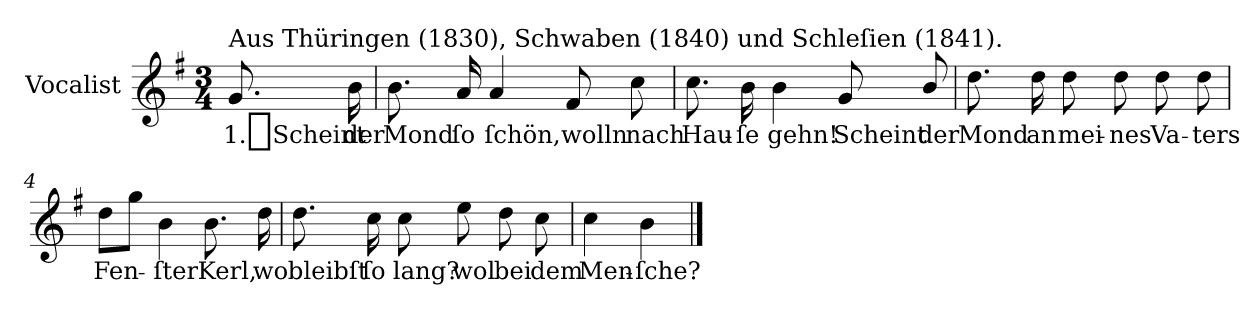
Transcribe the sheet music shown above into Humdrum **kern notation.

**kern	**text
*part1	*part1
*staff1	*staff1
*I"Vocalist	*
*k[f#]	*
*G:	*
*M3/4	*
=	=
!LO:TX:a:t=Aus Thüringen (1830), Schwaben (1840) und Schleſien (1841).	!
8.g	1._Scheint
16b	der
=1	=1
8.b	Mond
16a	ſo
4a	ſchön,
8f#	wolln
8cc	nach
=2	=2
8.cc	Hau-
16b	-ſe
4b	gehn!
8g	Scheint
8b/	der
=3	=3
8.dd	Mond
16dd	an
8dd	mei-
8dd	-nes
8dd	Va-
8dd	-ters
=4	=4
8ddL	Fen-
8ggJ	.
4b	-ſter
8.b	Kerl,
16dd	wo
=5	=5
8.dd	bleibſt
16cc	ſo
8cc	lang?
8ee	wol
8dd	bei
8cc	dem
=6	=6
4cc	Men-
4b	-ſche?
==	==
*-	*-
